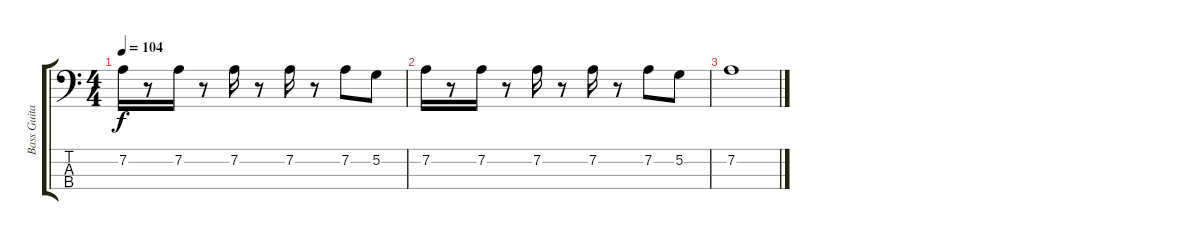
\track ("Bass Guitar" "Bass Guita") {instrument electricbasspick}
\staff {score tabs}
\tuning (G2 D2 A1 E1) {hide}
\ts (4 4)
\tempo 104
\clef f4
\ks c
7.2.16{dy f} r.8 7.2.16 r.8 7.2.16 r.8 7.2.16 r.8 7.2.8 5.2.8 |
7.2.16 r.8 7.2.16 r.8 7.2.16 r.8 7.2.16 r.8 7.2.8 5.2.8 |
7.2.1
